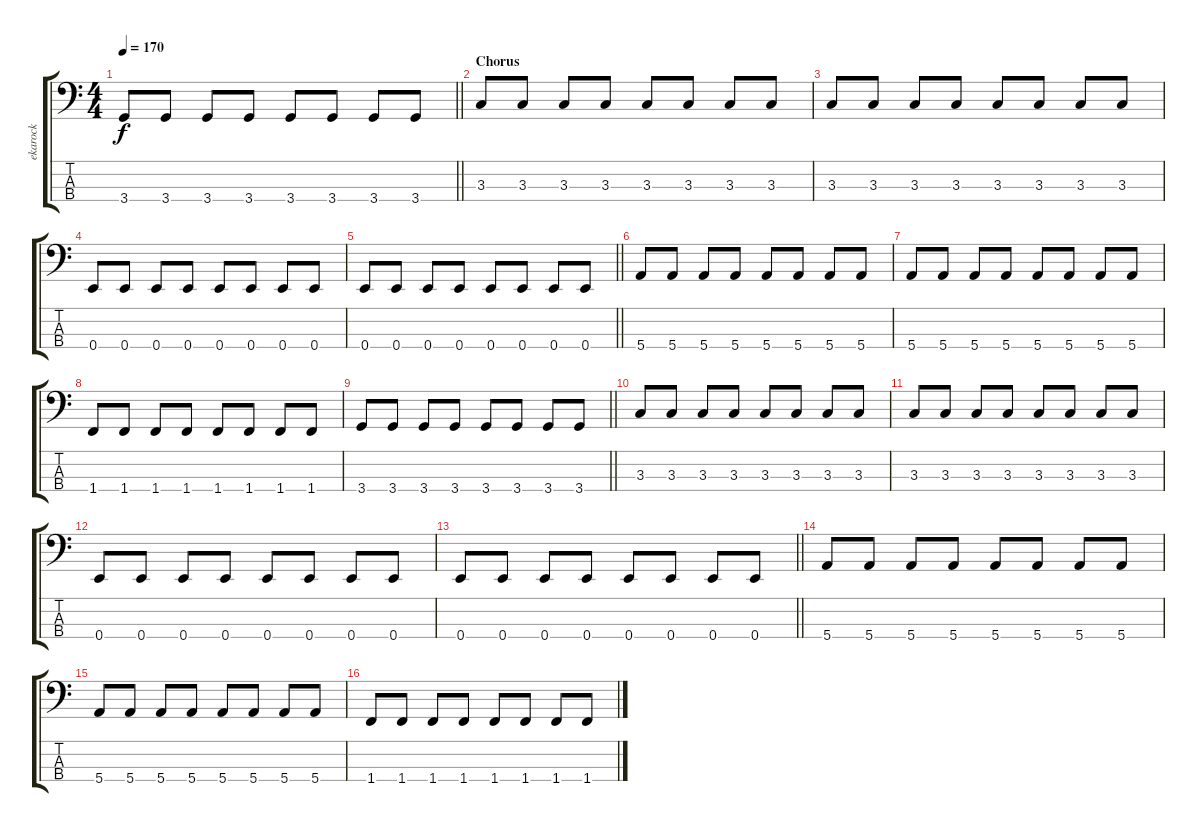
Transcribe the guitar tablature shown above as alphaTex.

\track ("ekarock" "ekarock") {instrument electricbassfinger}
\staff {score tabs}
\tuning (G2 D2 A1 E1) {hide}
\ts (4 4)
\tempo 170
\clef f4
\barLineRight lightlight
\ks c
3.4.8{dy f} 3.4.8 3.4.8 3.4.8 3.4.8 3.4.8 3.4.8 3.4.8 |
\section ("" "Chorus")
3.3.8 3.3.8 3.3.8 3.3.8 3.3.8 3.3.8 3.3.8 3.3.8 |
3.3.8 3.3.8 3.3.8 3.3.8 3.3.8 3.3.8 3.3.8 3.3.8 |
0.4.8 0.4.8 0.4.8 0.4.8 0.4.8 0.4.8 0.4.8 0.4.8 |
\barLineRight lightlight
0.4.8 0.4.8 0.4.8 0.4.8 0.4.8 0.4.8 0.4.8 0.4.8 |
5.4.8 5.4.8 5.4.8 5.4.8 5.4.8 5.4.8 5.4.8 5.4.8 |
5.4.8 5.4.8 5.4.8 5.4.8 5.4.8 5.4.8 5.4.8 5.4.8 |
1.4.8 1.4.8 1.4.8 1.4.8 1.4.8 1.4.8 1.4.8 1.4.8 |
\barLineRight lightlight
3.4.8 3.4.8 3.4.8 3.4.8 3.4.8 3.4.8 3.4.8 3.4.8 |
3.3.8 3.3.8 3.3.8 3.3.8 3.3.8 3.3.8 3.3.8 3.3.8 |
3.3.8 3.3.8 3.3.8 3.3.8 3.3.8 3.3.8 3.3.8 3.3.8 |
0.4.8 0.4.8 0.4.8 0.4.8 0.4.8 0.4.8 0.4.8 0.4.8 |
\barLineRight lightlight
0.4.8 0.4.8 0.4.8 0.4.8 0.4.8 0.4.8 0.4.8 0.4.8 |
5.4.8 5.4.8 5.4.8 5.4.8 5.4.8 5.4.8 5.4.8 5.4.8 |
5.4.8 5.4.8 5.4.8 5.4.8 5.4.8 5.4.8 5.4.8 5.4.8 |
1.4.8 1.4.8 1.4.8 1.4.8 1.4.8 1.4.8 1.4.8 1.4.8
